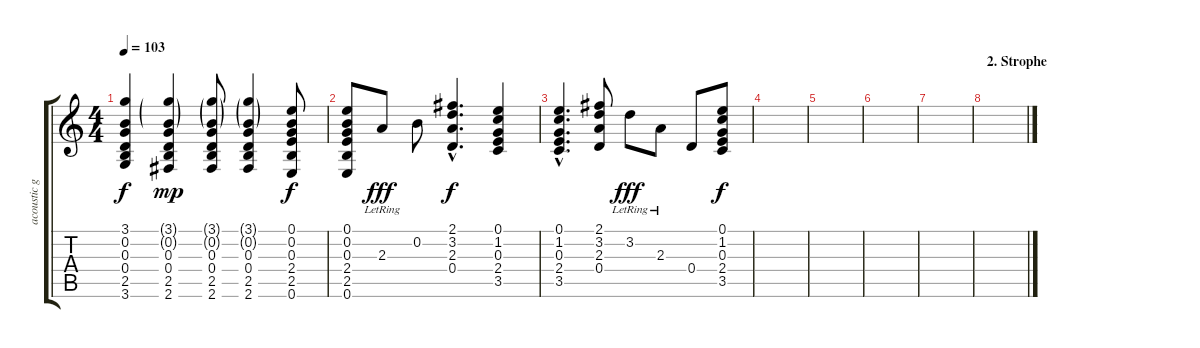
\track ("acoustic guitar" "acoustic g") {instrument acousticguitarsteel}
\staff {score tabs}
\tuning (E4 B3 G3 D3 A2 E2) {hide}
\ts (4 4)
\tempo 103
\clef g2
\ks c
(3.1 0.2 0.3 0.4 2.5 3.6).4{dy f} (3.1{g} 0.2{g} 0.3 0.4 2.5 2.6).4{dy mp} (3.1{g} 0.2{g} 0.3 0.4 2.5 2.6).8 (3.1{g} 0.2{g} 0.3 0.4 2.5 2.6).4 (0.1 0.2 0.3 2.4 2.5 0.6).8{dy f} |
(0.1 0.2 0.3 2.4 2.5 0.6).8 2.3{lr}.8{dy fff} 0.2.8 (2.1{hac} 3.2{hac} 2.3{hac} 0.4{hac}).4{d dy f} (0.1 1.2 0.3 2.4 3.5).4 |
(0.1{hac} 1.2{hac} 0.3{hac} 2.4{hac} 3.5{hac}).4{d} (2.1 3.2 2.3 0.4).8 3.2{lr}.8{dy fff} 2.3{lr}.8 0.4.8 (0.1 1.2 0.3 2.4 3.5).8{dy f} |
|
|
|
|
\section ("" "2. Strophe")
